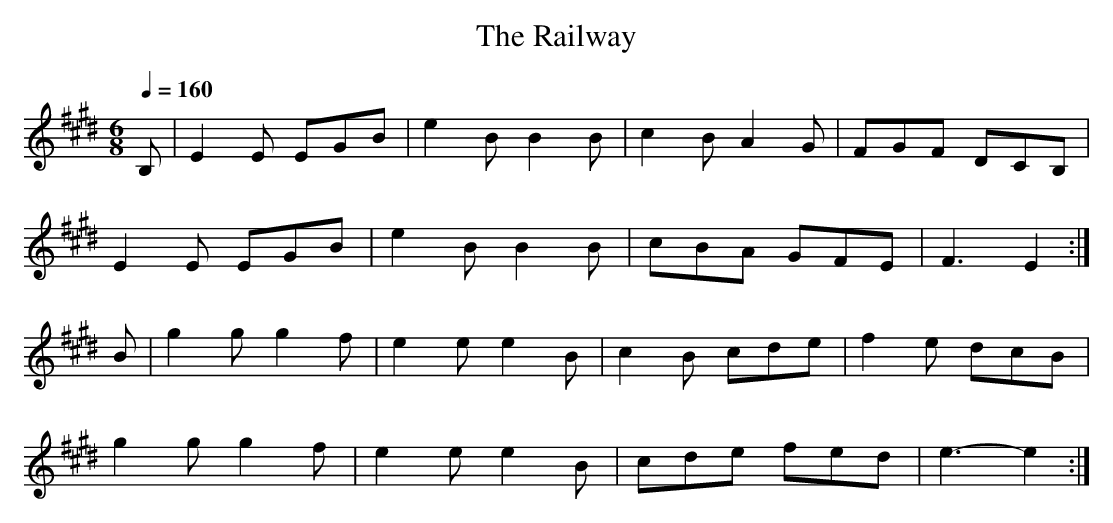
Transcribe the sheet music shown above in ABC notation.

X:1
T:Railway, The
M:6/8
L:1/8
Q:1/4=160
K:Emaj
B, | E2 E EGB | e2 B B2 B | c2 B A2 G | FGF DCB, |
E2 E EGB | e2 B B2 B | cBA GFE | F3 E2 :|
B | g2 g g2 f | e2 e e2 B | c2 B cde | f2 e dcB |
g2 g g2 f | e2 e e2 B | cde fed | e3-e2 :|
